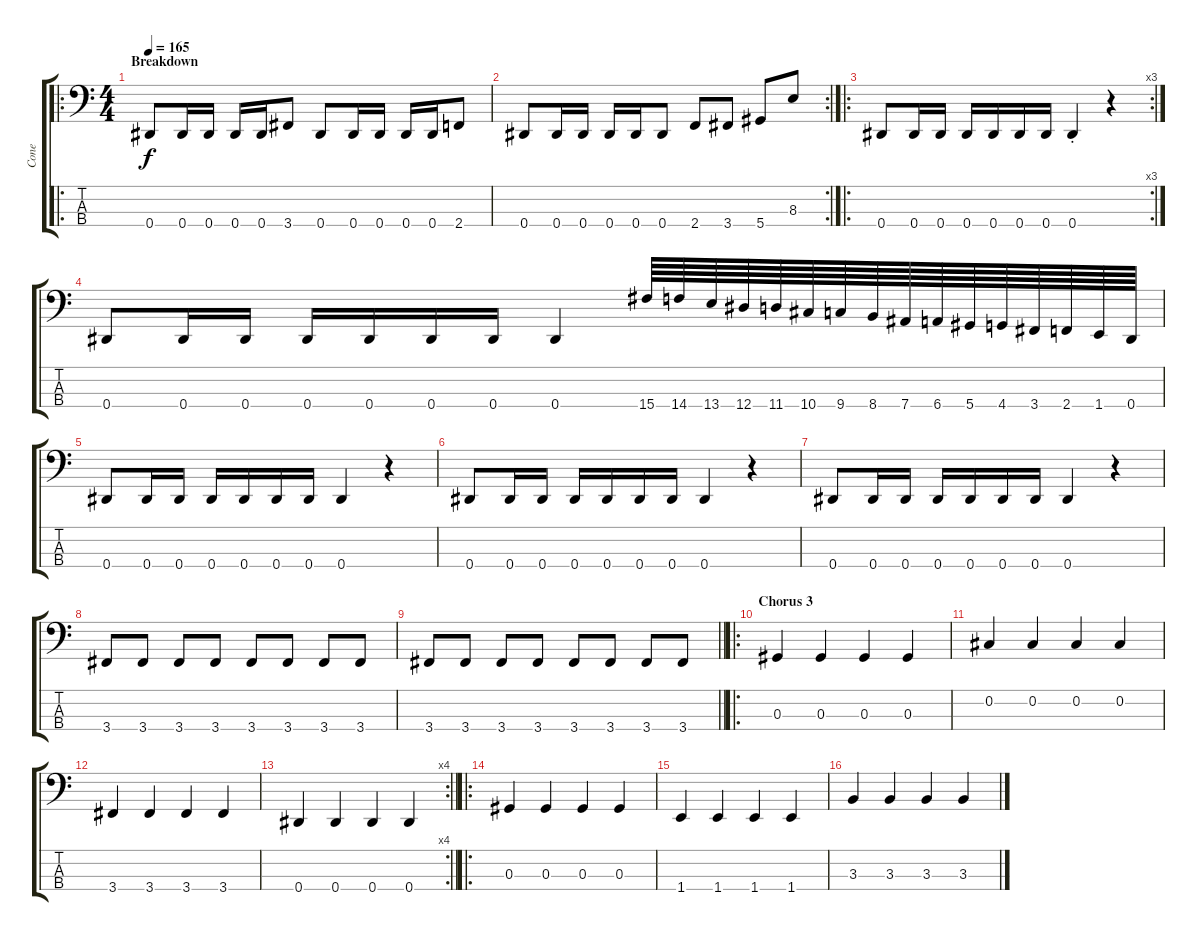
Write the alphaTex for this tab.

\track ("Cone" "Cone") {instrument electricbasspick}
\staff {score tabs}
\tuning (Gb2 Db2 Ab1 Eb1) {hide}
\ro
\ts (4 4)
\section ("" "Breakdown")
\tempo 165
\clef f4
\ks c
0.4.8{dy f} 0.4.16 0.4.16 0.4.16 0.4.16 3.4.8 0.4.8 0.4.16 0.4.16 0.4.16 0.4.16 2.4.8 |
\rc 2
0.4.8 0.4.16 0.4.16 0.4.16 0.4.16 0.4.8 2.4.8 3.4.8 5.4.8 8.3.8 |
\ro
\rc 3
0.4.8 0.4.16 0.4.16 0.4.16 0.4.16 0.4.16 0.4.16 0.4{st}.4 r.4 |
0.4.8 0.4.16 0.4.16 0.4.16 0.4.16 0.4.16 0.4.16 0.4.4 15.4.64 14.4.64 13.4.64 12.4.64 11.4.64 10.4.64 9.4.64 8.4.64 7.4.64 6.4.64 5.4.64 4.4.64 3.4.64 2.4.64 1.4.64 0.4.64 |
0.4.8 0.4.16 0.4.16 0.4.16 0.4.16 0.4.16 0.4.16 0.4.4 r.4 |
0.4.8 0.4.16 0.4.16 0.4.16 0.4.16 0.4.16 0.4.16 0.4.4 r.4 |
0.4.8 0.4.16 0.4.16 0.4.16 0.4.16 0.4.16 0.4.16 0.4.4 r.4 |
3.4.8 3.4.8 3.4.8 3.4.8 3.4.8 3.4.8 3.4.8 3.4.8 |
\barLineRight lightlight
3.4.8 3.4.8 3.4.8 3.4.8 3.4.8 3.4.8 3.4.8 3.4.8 |
\ro
\section ("" "Chorus 3")
0.3.4 0.3.4 0.3.4 0.3.4 |
0.2.4 0.2.4 0.2.4 0.2.4 |
3.4.4 3.4.4 3.4.4 3.4.4 |
\rc 4
\barLineRight lightlight
0.4.4 0.4.4 0.4.4 0.4.4 |
\ro
0.3.4 0.3.4 0.3.4 0.3.4 |
1.4.4 1.4.4 1.4.4 1.4.4 |
3.3.4 3.3.4 3.3.4 3.3.4
